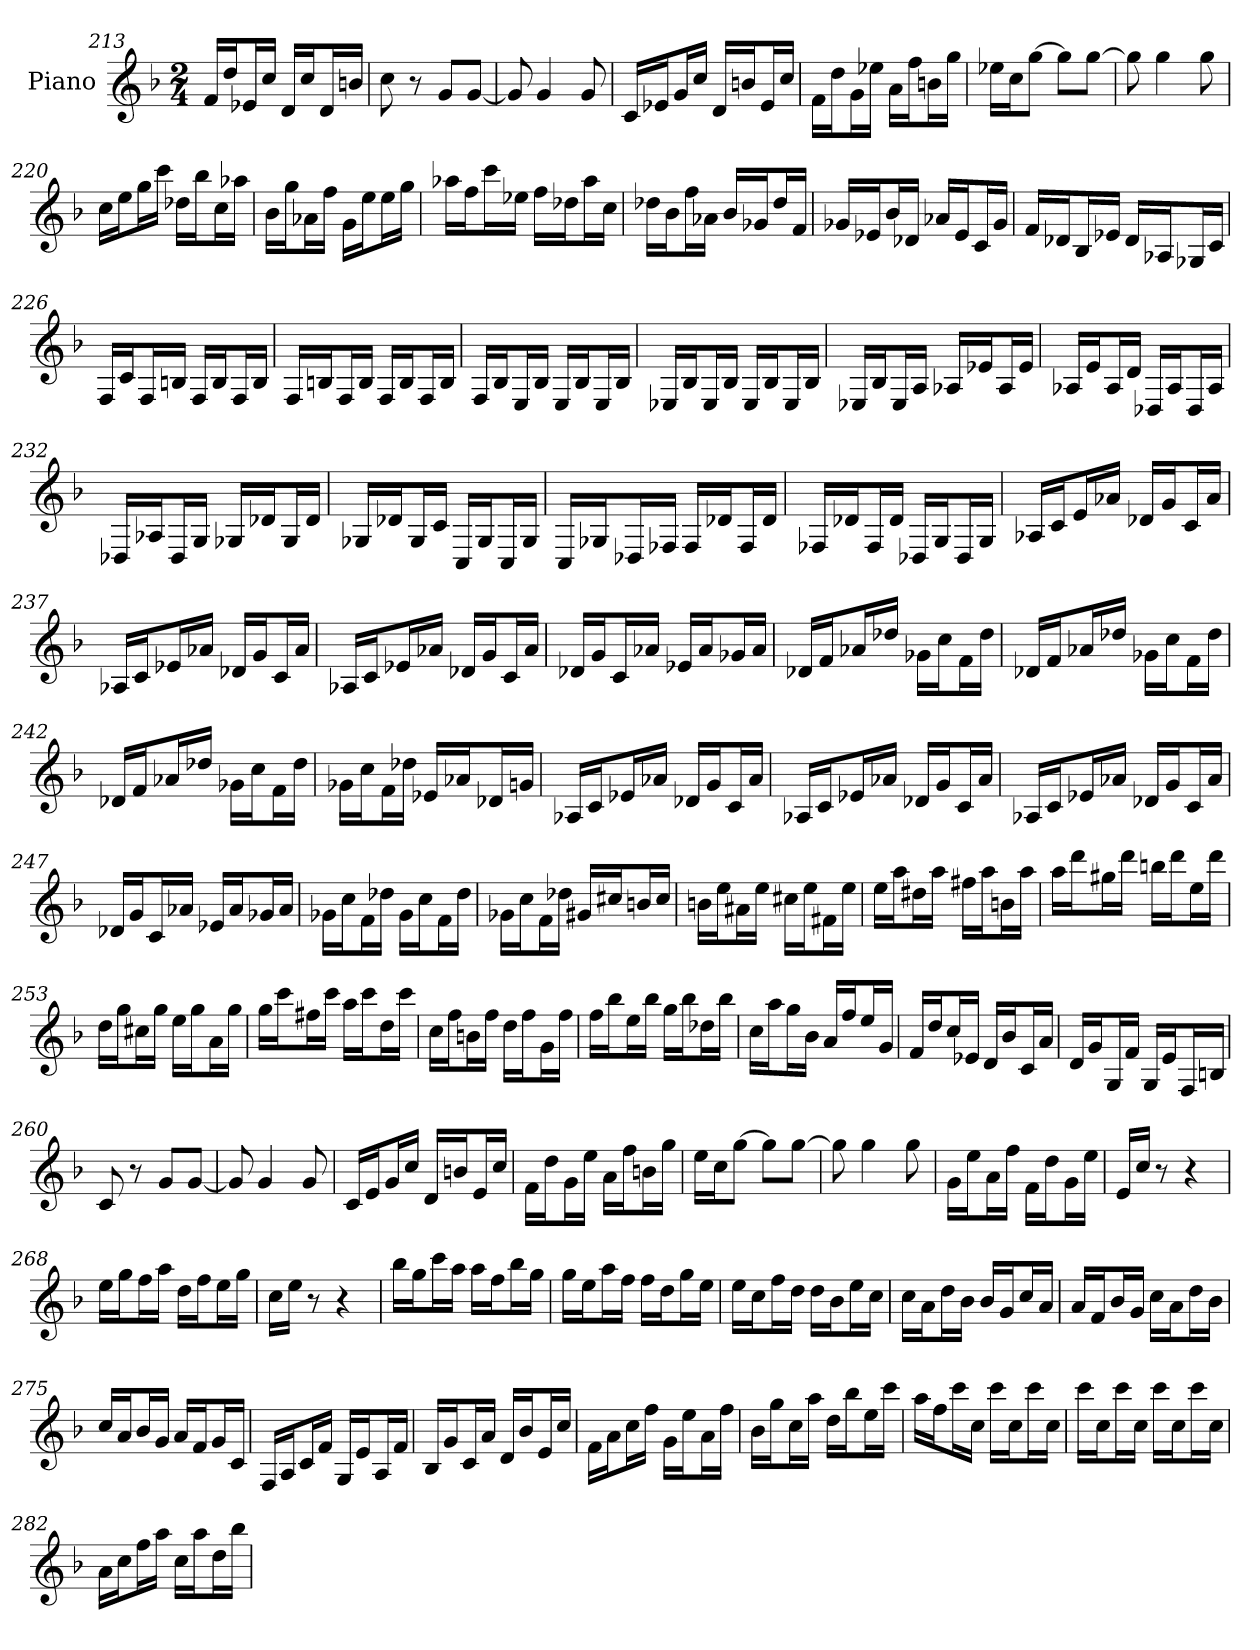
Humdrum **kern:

**kern
*part1
*staff1
*I"Piano
*I'Pno
*clefG2
*k[b-]
*F:
*M2/4
=213
16f/LL
16dd/J
16e-X/L
16cc/JJ
16d/LL
16cc/J
16d/L
16bn/JJ
=214
8cc
8r
8g/L
[8g/J
=215
8g]
4g
8g
=216
16c/LL
16e-X/J
16g/L
16cc/JJ
16d/LL
16bn/J
16e-/L
16cc/JJ
=217
16f\LL
16dd\J
16g\L
16ee-X\JJ
16a\LL
16ff\J
16bn\L
16gg\JJ
=218
16ee-X\LL
16cc\J
[8gg\J
8gg\L]
[8gg\J
=219
8gg]
4gg
8gg
=220
16cc\LL
16ee\J
16gg\L
16ccc\JJ
16dd-X\LL
16bb-\J
16cc\L
16aa-X\JJ
=221
16b-\LL
16gg\J
16a-X\L
16ff\JJ
16g\LL
16ee\J
16ee\L
16gg\JJ
=222
16aa-X\LL
16ff\J
16ccc\L
16ee-X\JJ
16ff\LL
16dd-X\J
16aa-\L
16cc\JJ
=223
16dd-X\LL
16b-\J
16ff\L
16a-X\JJ
16b-/LL
16g-X/J
16dd-/L
16f/JJ
=224
16g-X/LL
16e-X/J
16b-/L
16d-X/JJ
16a-X/LL
16e-/J
16c/L
16g-/JJ
=225
16f/LL
16d-X/J
16B-/L
16e-X/JJ
16d-/LL
16A-X/J
16G-X/L
16c/JJ
=226
16F/LL
16c/J
16F/L
16Bn/JJ
16F/LL
16B/J
16F/L
16B/JJ
=227
16F/LL
16Bn/J
16F/L
16B/JJ
16F/LL
16B/J
16F/L
16B/JJ
=228
16F/LL
16B-/J
16E/L
16B-/JJ
16E/LL
16B-/J
16E/L
16B-/JJ
=229
16E-X/LL
16B-/J
16E-/L
16B-/JJ
16E-/LL
16B-/J
16E-/L
16B-/JJ
=230
16E-X/LL
16B-/J
16E-/L
16A/JJ
16A-X/LL
16e-X/J
16A-/L
16e-/JJ
=231
16A-X/LL
16e/J
16A-/L
16d/JJ
16D-X/LL
16A-/J
16D-/L
16A-/JJ
=232
16D-X/LL
16A-X/J
16D-/L
16G/JJ
16G-X/LL
16d-X/J
16G-/L
16d-/JJ
=233
16G-X/LL
16d-X/J
16G-/L
16c/JJ
16C/LL
16G-/J
16C/L
16G-/JJ
=234
16C/LL
16G-X/J
16D-X/L
16F-X/JJ
16F-/LL
16d-X/J
16F-/L
16d-/JJ
=235
16F-X/LL
16d-X/J
16F-/L
16d-/JJ
16D-X/LL
16G/J
16D-/L
16G/JJ
=236
16A-X/LL
16c/J
16e/L
16a-X/JJ
16d-X/LL
16g/J
16c/L
16a-/JJ
=237
16A-X/LL
16c/J
16e-X/L
16a-X/JJ
16d-X/LL
16g/J
16c/L
16a-/JJ
=238
16A-X/LL
16c/J
16e-X/L
16a-X/JJ
16d-X/LL
16g/J
16c/L
16a-/JJ
=239
16d-X/LL
16g/J
16c/L
16a-X/JJ
16e-X/LL
16a-/J
16g-X/L
16a-/JJ
=240
16d-X/LL
16f/J
16a-X/L
16dd-X/JJ
16g-X\LL
16cc\J
16f\L
16dd-\JJ
=241
16d-X/LL
16f/J
16a-X/L
16dd-X/JJ
16g-X\LL
16cc\J
16f\L
16dd-\JJ
=242
16d-X/LL
16f/J
16a-X/L
16dd-X/JJ
16g-X\LL
16cc\J
16f\L
16dd-\JJ
=243
16g-X\LL
16cc\J
16f\L
16dd-X\JJ
16e-X/LL
16a-X/J
16d-X/L
16gn/JJ
=244
16A-X/LL
16c/J
16e-X/L
16a-X/JJ
16d-X/LL
16g/J
16c/L
16a-/JJ
=245
16A-X/LL
16c/J
16e-X/L
16a-X/JJ
16d-X/LL
16g/J
16c/L
16a-/JJ
=246
16A-X/LL
16c/J
16e-X/L
16a-X/JJ
16d-X/LL
16g/J
16c/L
16a-/JJ
=247
16d-X/LL
16g/J
16c/L
16a-X/JJ
16e-X/LL
16a-/J
16g-X/L
16a-/JJ
=248
16g-X\LL
16cc\J
16f\L
16dd-X\JJ
16g-\LL
16cc\J
16f\L
16dd-\JJ
=249
16g-X\LL
16cc\J
16f\L
16dd-X\JJ
16g#X/LL
16cc#X/J
16bn/L
16cc#/JJ
=250
16bn\LL
16ee\J
16a#X\L
16ee\JJ
16cc#X\LL
16ee\J
16f#X\L
16ee\JJ
=251
16ee\LL
16aa\J
16dd#X\L
16aa\JJ
16ff#X\LL
16aa\J
16bn\L
16aa\JJ
=252
16aa\LL
16ddd\J
16gg#X\L
16ddd\JJ
16bbn\LL
16ddd\J
16ee\L
16ddd\JJ
=253
16dd\LL
16gg\J
16cc#X\L
16gg\JJ
16ee\LL
16gg\J
16a\L
16gg\JJ
=254
16gg\LL
16ccc\J
16ff#X\L
16ccc\JJ
16aa\LL
16ccc\J
16dd\L
16ccc\JJ
=255
16cc\LL
16ff\J
16bn\L
16ff\JJ
16dd\LL
16ff\J
16g\L
16ff\JJ
=256
16ff\LL
16bb-\J
16ee\L
16bb-\JJ
16gg\LL
16bb-\J
16dd-X\L
16bb-\JJ
=257
16cc\LL
16aa\J
16gg\L
16b-\JJ
16a/LL
16ff/J
16ee/L
16g/JJ
=258
16f/LL
16dd/J
16cc/L
16e-X/JJ
16d/LL
16b-/J
16c/L
16a/JJ
=259
16d/LL
16g/J
16G/L
16f/JJ
16G/LL
16e/J
16F/L
16Bn/JJ
=260
8c
8r
8g/L
[8g/J
=261
8g]
4g
8g
=262
16c/LL
16e/J
16g/L
16cc/JJ
16d/LL
16bn/J
16e/L
16cc/JJ
=263
16f\LL
16dd\J
16g\L
16ee\JJ
16a\LL
16ff\J
16bn\L
16gg\JJ
=264
16ee\LL
16cc\J
[8gg\J
8gg\L]
[8gg\J
=265
8gg]
4gg
8gg
=266
16g\LL
16ee\J
16a\L
16ff\JJ
16f\LL
16dd\J
16g\L
16ee\JJ
=267
16e/LL
16cc/JJ
8r
4r
=268
16ee\LL
16gg\J
16ff\L
16aa\JJ
16dd\LL
16ff\J
16ee\L
16gg\JJ
=269
16cc\LL
16ee\JJ
8r
4r
=270
16bb-\LL
16gg\J
16ccc\L
16aa\JJ
16aa\LL
16ff\J
16bb-\L
16gg\JJ
=271
16gg\LL
16ee\J
16aa\L
16ff\JJ
16ff\LL
16dd\J
16gg\L
16ee\JJ
=272
16ee\LL
16cc\J
16ff\L
16dd\JJ
16dd\LL
16b-\J
16ee\L
16cc\JJ
=273
16cc\LL
16a\J
16dd\L
16b-\JJ
16b-/LL
16g/J
16cc/L
16a/JJ
=274
16a/LL
16f/J
16b-/L
16g/JJ
16cc\LL
16a\J
16dd\L
16b-\JJ
=275
16cc/LL
16a/J
16b-/L
16g/JJ
16a/LL
16f/J
16g/L
16c/JJ
=276
16F/LL
16A/J
16c/L
16f/JJ
16G/LL
16e/J
16A/L
16f/JJ
=277
16B-/LL
16g/J
16c/L
16a/JJ
16d/LL
16b-/J
16e/L
16cc/JJ
=278
16f\LL
16a\J
16cc\L
16ff\JJ
16g\LL
16ee\J
16a\L
16ff\JJ
=279
16b-\LL
16gg\J
16cc\L
16aa\JJ
16dd\LL
16bb-\J
16ee\L
16ccc\JJ
=280
16aa\LL
16ff\J
16ccc\L
16cc\JJ
16ccc\LL
16cc\J
16ccc\L
16cc\JJ
=281
16ccc\LL
16cc\J
16ccc\L
16cc\JJ
16ccc\LL
16cc\J
16ccc\L
16cc\JJ
=282
16a\LL
16cc\J
16ff\L
16aa\JJ
16cc\LL
16aa\J
16dd\L
16bb-\JJ
=
*-
